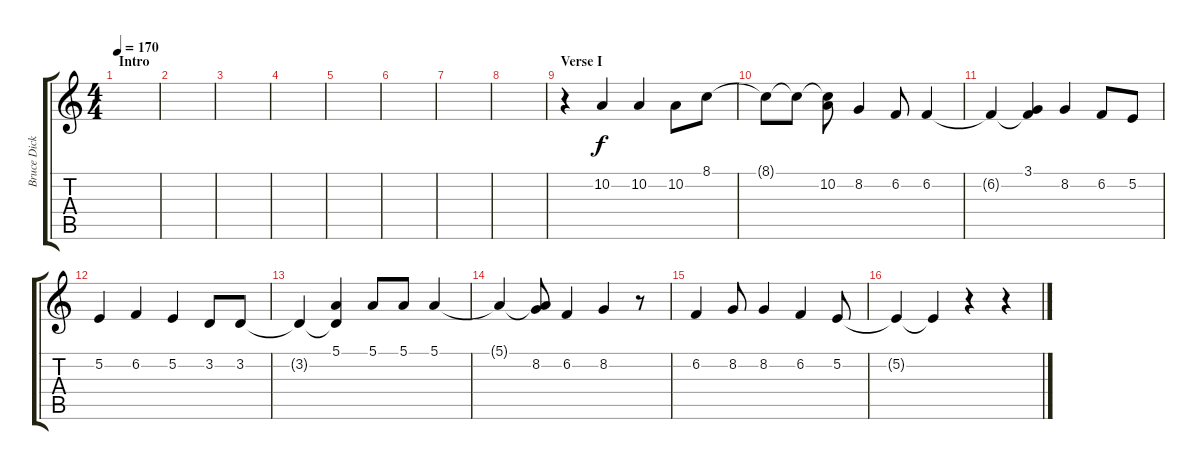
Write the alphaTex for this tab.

\track ("Bruce Dickinson" "Bruce Dick") {instrument choiraahs}
\staff {score tabs}
\tuning (E4 B3 G3 D3 A2 E2) {hide}
\ts (4 4)
\section ("" "Intro")
\tempo 170
\clef g2
\ks c
|
|
|
|
|
|
|
|
\section ("" "Verse I")
r.4 10.2.4 10.2.4 10.2.8 8.1.8 |
8.1{t}.8 8.1{t}.8 (8.1{t} 10.2).8 8.2.4 6.2.8 6.2.4 |
6.2{t}.4 (3.1 6.2{t}).4 8.2.4 6.2.8 5.2.8 |
5.2.4 6.2.4 5.2.4 3.2.8 3.2.8 |
3.2{t}.4 (5.1 3.2{t}).4 5.1.8 5.1.8 5.1.4 |
5.1{t}.4 (5.1{t} 8.2).8 6.2.4 8.2.4 r.8 |
6.2.4 8.2.8 8.2.4 6.2.4 5.2.8 |
5.2{t}.4 5.2{t}.4 r.4 r.4
